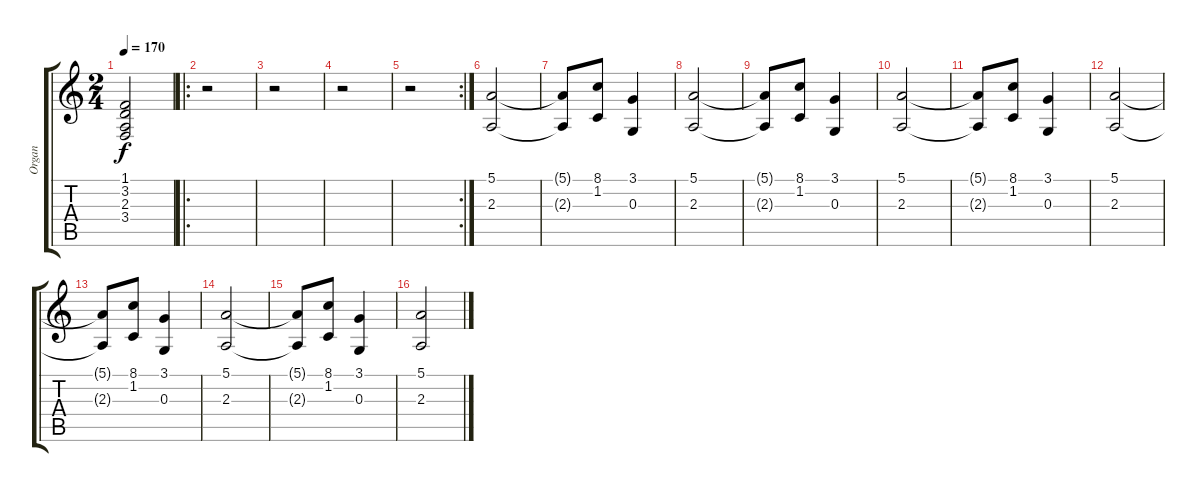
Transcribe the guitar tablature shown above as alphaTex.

\track ("Organ" "Organ") {instrument drawbarorgan}
\staff {score tabs}
\tuning (E4 B3 G3 D3 A2 E2) {hide}
\ts (2 4)
\tempo 170
\clef g2
\ks c
(1.1{t} 3.2{t} 2.3{t} 3.4{t}).2{dy f} |
\ro
r.2 |
r.2 |
r.2 |
\rc 2
r.2 |
(5.1 2.3).2 |
(5.1{t} 2.3{t}).8 (8.1 1.2).8 (3.1 0.3).4 |
(5.1 2.3).2 |
(5.1{t} 2.3{t}).8 (8.1 1.2).8 (3.1 0.3).4 |
(5.1 2.3).2 |
(5.1{t} 2.3{t}).8 (8.1 1.2).8 (3.1 0.3).4 |
(5.1 2.3).2 |
(5.1{t} 2.3{t}).8 (8.1 1.2).8 (3.1 0.3).4 |
(5.1 2.3).2 |
(5.1{t} 2.3{t}).8 (8.1 1.2).8 (3.1 0.3).4 |
(5.1 2.3).2
